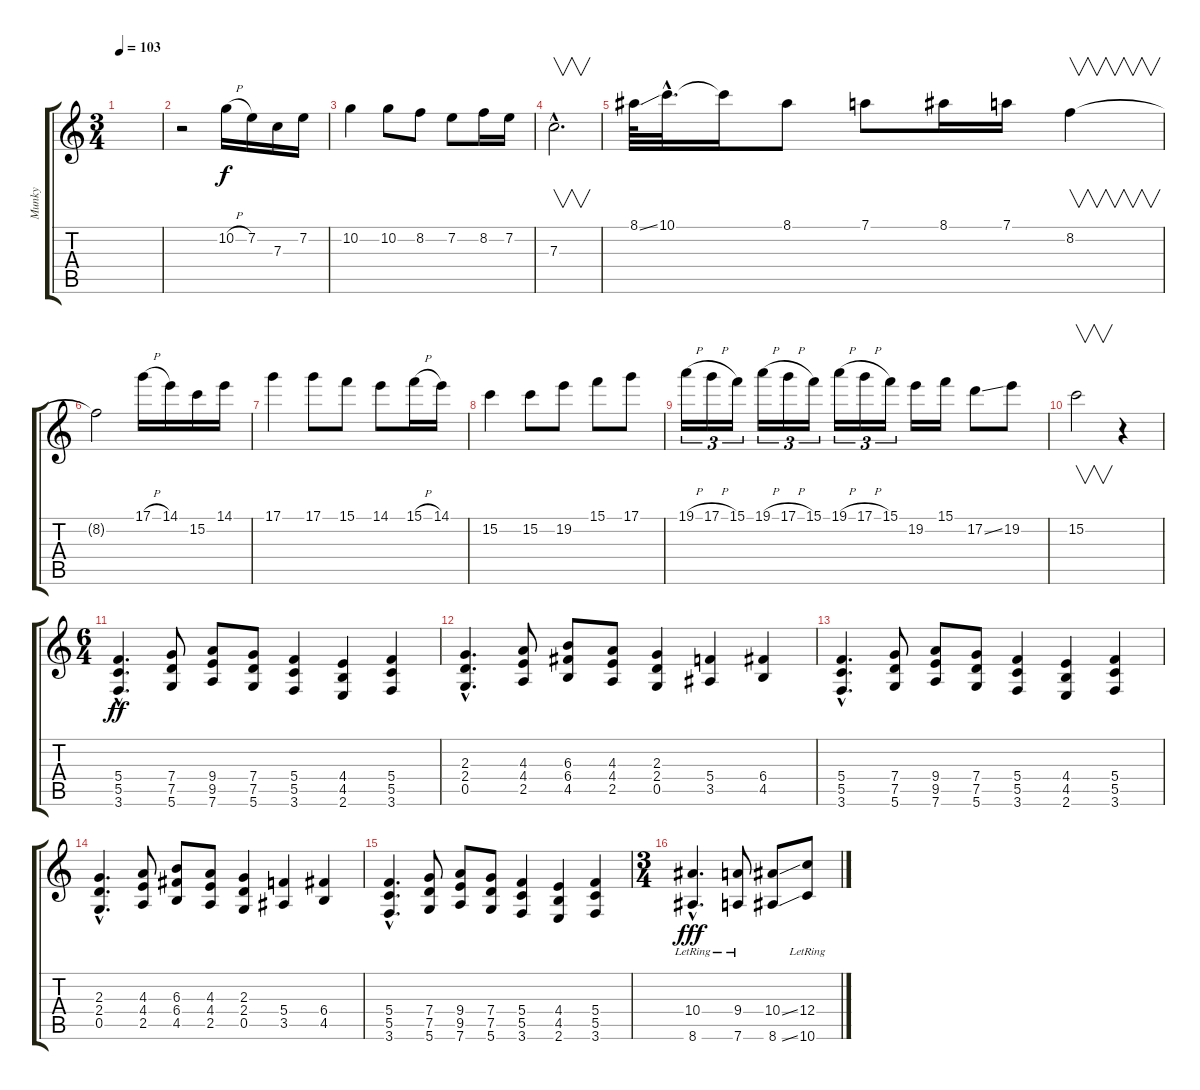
\track ("Munky" "Munky") {instrument electricguitarjazz}
\staff {score tabs}
\tuning (D4 A3 F3 C3 G2 D2) {hide}
\ts (3 4)
\tempo 103
\clef g2
\ks c
|
r.2 10.2{h}.16{dy f} 7.2.16 7.3.16 7.2.16 |
10.2.4 10.2.8 8.2.8 7.2.8 8.2.16 7.2.16 |
7.3{hac}.2{v d} |
8.1{ss}.64 10.1{hac}.32{d} 10.1{t}.16 8.1.8 7.1.8 8.1.16 7.1.16 8.2.4{v} |
8.2{t}.2 17.1{h}.16 14.1.16 15.2.16 14.1.16 |
17.1.4 17.1.8 15.1.8 14.1.8 15.1{h}.16 14.1.16 |
15.2.4 15.2.8 19.2.8 15.1.8 17.1.8 |
19.1{h}.16{tu (3 2)} 17.1{h}.16{tu (3 2)} 15.1.16{tu (3 2)} 19.1{h}.16{tu (3 2)} 17.1{h}.16{tu (3 2)} 15.1.16{tu (3 2)} 19.1{h}.16{tu (3 2)} 17.1{h}.16{tu (3 2)} 15.1.16{tu (3 2)} 19.2.16 15.1.16 17.2{ss}.8 19.2.8 |
15.2.2{v} r.4 |
\ts (6 4)
(5.4{hac} 5.5{hac} 3.6{hac}).4{d dy ff volume 11 balance 8 instrument distortionguitar} (7.4 7.5 5.6).8 (9.4 9.5 7.6).8 (7.4 7.5 5.6).8 (5.4 5.5 3.6).4 (4.4 4.5 2.6).4 (5.4 5.5 3.6).4 |
(2.3{hac} 2.4{hac} 0.5{hac}).4{d} (4.3 4.4 2.5).8 (6.3 6.4 4.5).8 (4.3 4.4 2.5).8 (2.3 2.4 0.5).4 (5.4 3.5).4 (6.4 4.5).4 |
(5.4{hac} 5.5{hac} 3.6{hac}).4{d volume 11 balance 8 instrument distortionguitar} (7.4 7.5 5.6).8 (9.4 9.5 7.6).8 (7.4 7.5 5.6).8 (5.4 5.5 3.6).4 (4.4 4.5 2.6).4 (5.4 5.5 3.6).4 |
(2.3{hac} 2.4{hac} 0.5{hac}).4{d} (4.3 4.4 2.5).8 (6.3 6.4 4.5).8 (4.3 4.4 2.5).8 (2.3 2.4 0.5).4 (5.4 3.5).4 (6.4 4.5).4 |
(5.4{hac} 5.5{hac} 3.6{hac}).4{d} (7.4 7.5 5.6).8 (9.4 9.5 7.6).8 (7.4 7.5 5.6).8 (5.4 5.5 3.6).4 (4.4 4.5 2.6).4 (5.4 5.5 3.6).4 |
\ts (3 4)
(10.4{hac lr} 8.6{hac lr}).4{d dy fff balance 13} (9.4{lr} 7.6{lr}).8 (10.4{ss} 8.6{ss}).8 (12.4{lr} 10.6{lr}).8
